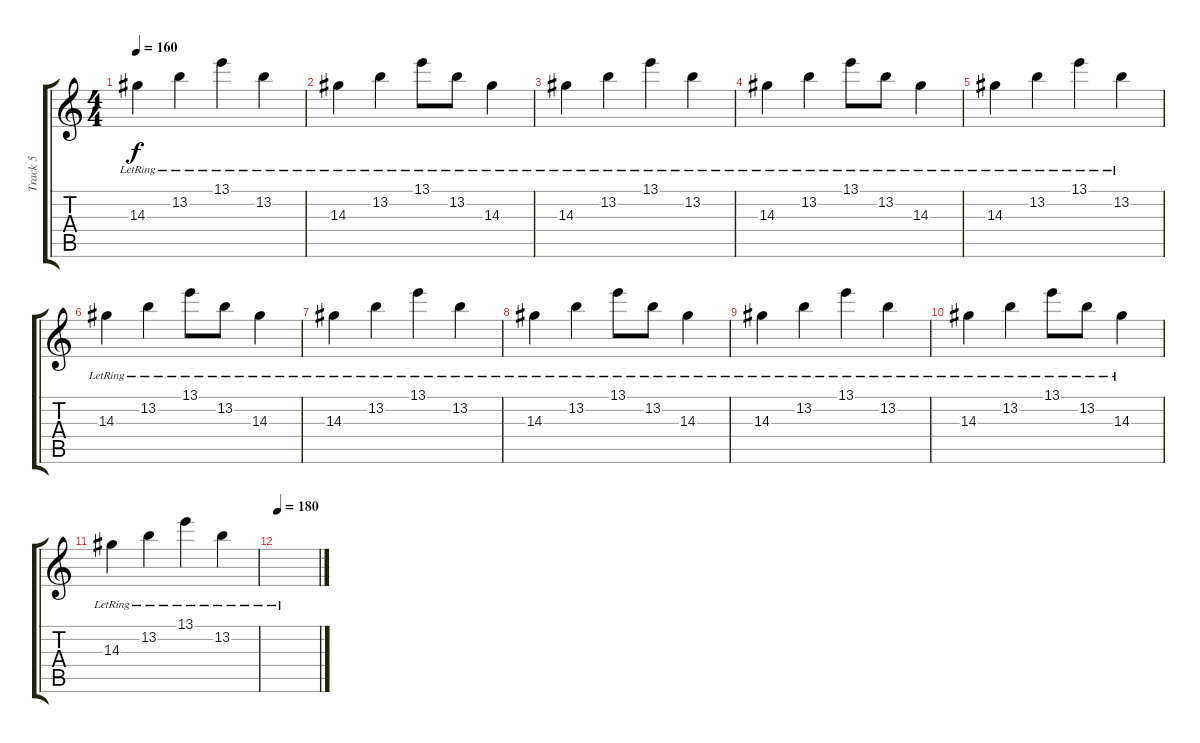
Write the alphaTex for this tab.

\track ("Track 5" "Track 5") {instrument acousticguitarsteel}
\staff {score tabs}
\tuning (Eb4 Bb3 Gb3 Db3 Ab2 Db2) {hide}
\ts (4 4)
\tempo 160
\clef g2
\ks c
14.3{lr}.4{dy f} 13.2{lr}.4 13.1{lr}.4 13.2{lr}.4 |
14.3{lr}.4 13.2{lr}.4 13.1{lr}.8 13.2{lr}.8 14.3{lr}.4 |
14.3{lr}.4 13.2{lr}.4 13.1{lr}.4 13.2{lr}.4 |
14.3{lr}.4 13.2{lr}.4 13.1{lr}.8 13.2{lr}.8 14.3{lr}.4 |
14.3{lr}.4 13.2{lr}.4 13.1{lr}.4 13.2{lr}.4 |
14.3{lr}.4 13.2{lr}.4 13.1{lr}.8 13.2{lr}.8 14.3{lr}.4 |
14.3{lr}.4 13.2{lr}.4 13.1{lr}.4 13.2{lr}.4 |
14.3{lr}.4 13.2{lr}.4 13.1{lr}.8 13.2{lr}.8 14.3{lr}.4 |
14.3{lr}.4 13.2{lr}.4 13.1{lr}.4 13.2{lr}.4 |
14.3{lr}.4 13.2{lr}.4 13.1{lr}.8 13.2{lr}.8 14.3{lr}.4 |
14.3{lr}.4 13.2{lr}.4 13.1{lr}.4 13.2{lr}.4 |
\tempo 180
